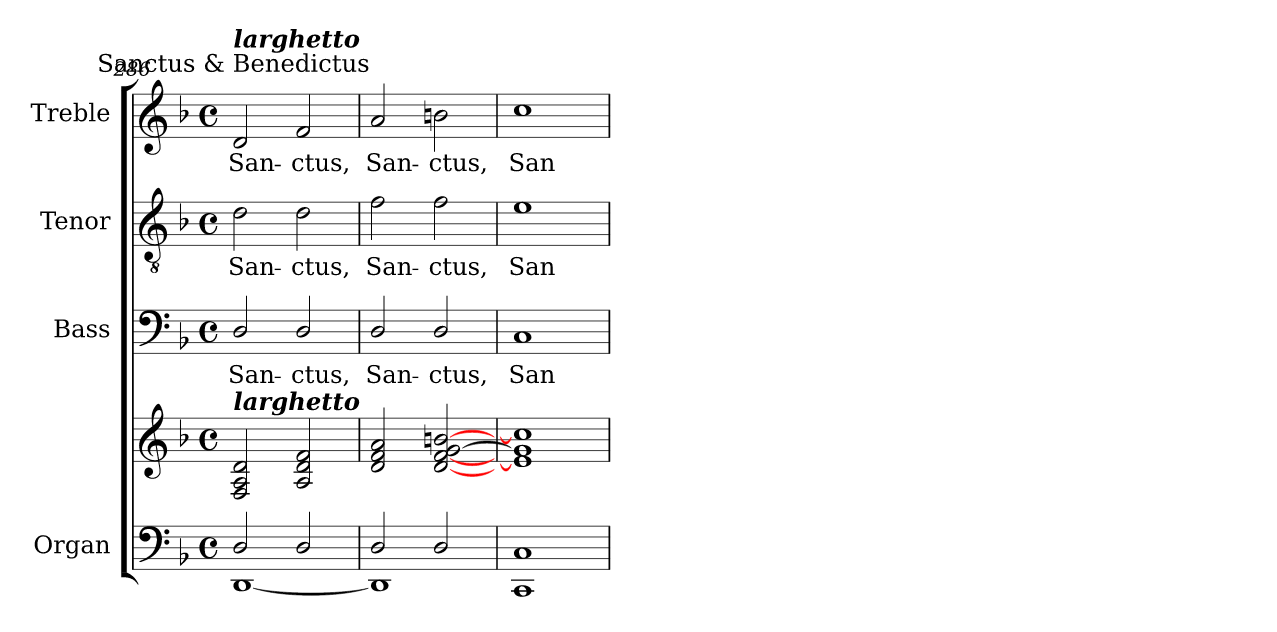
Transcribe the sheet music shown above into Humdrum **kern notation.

**kern	**kern	**kern	**text	**kern	**text	**kern	**text
*part4	*part4	*part3	*part3	*part2	*part2	*part1	*part1
*staff5	*staff4	*staff3	*staff3	*staff2	*staff2	*staff1	*staff1
*I"Organ	*	*I"Bass	*	*I"Tenor	*	*I"Treble	*
*I'Organ	*	*I'Bass	*	*I'Tenor	*	*I'Treble	*
!!LO:LB:g=z
*clefF4	*clefG2	*clefF4	*	*clefGv2	*	*clefG2	*
*k[b-]	*k[b-]	*k[b-]	*	*k[b-]	*	*k[b-]	*
*F:	*F:	*F:	*	*F:	*	*F:	*
*M4/4	*M4/4	*M4/4	*	*M4/4	*	*M4/4	*
*met(c)	*met(c)	*met(c)	*	*met(c)	*	*met(c)	*
=286	=286	=286	=286	=286	=286	=286	=286
*^	*	*	*	*	*	*	*
!	!	!	!	!	!	!	!LO:TX:a:cj:t=Sanctus & Benedictus	!
!	!	!	!	!	!	!	!LO:TX:a:Bi:t=larghetto	!
!	!	!LO:TX:a:Bi:t=larghetto	!	!	!	!	!	!
!	!	!	!	!LO:LY:b	!	!LO:LY:b	!	!LO:LY:b
2D/	[1DD	2F 2A 2d	2D/	San-	2d	San-	2d	San-
!	!	!	!	!LO:LY:b	!	!LO:LY:b	!	!LO:LY:b
2D/	.	2A 2d 2f	2D/	-ctus,	2d	-ctus,	2f	-ctus,
=287	=287	=287	=287	=287	=287	=287	=287	=287
!	!	!	!	!LO:LY:b	!	!LO:LY:b	!	!LO:LY:b
2D/	1DD]	2d 2f 2a	2D/	San-	2f	San-	2a	San-
!	!	!	!	!LO:LY:b	!	!LO:LY:b	!	!LO:LY:b
2D/	.	[2d [2f [2g [2bn	2D/	-ctus,	2f	-ctus,	2bn	-ctus,
*v	*v	*	*	*	*	*	*	*
=288	=288	=288	=288	=288	=288	=288	=288
*	*^	*	*	*	*	*	*
!	!	!	!	!LO:LY:b	!	!LO:LY:b	!	!LO:LY:b
1CC 1C	1e] 1g] 1cc]	1ryy	1C	San-	1e	San-	1cc	San-
*	*v	*v	*	*	*	*	*	*
=	=	=	=	=	=	=	=
*-	*-	*-	*-	*-	*-	*-	*-
